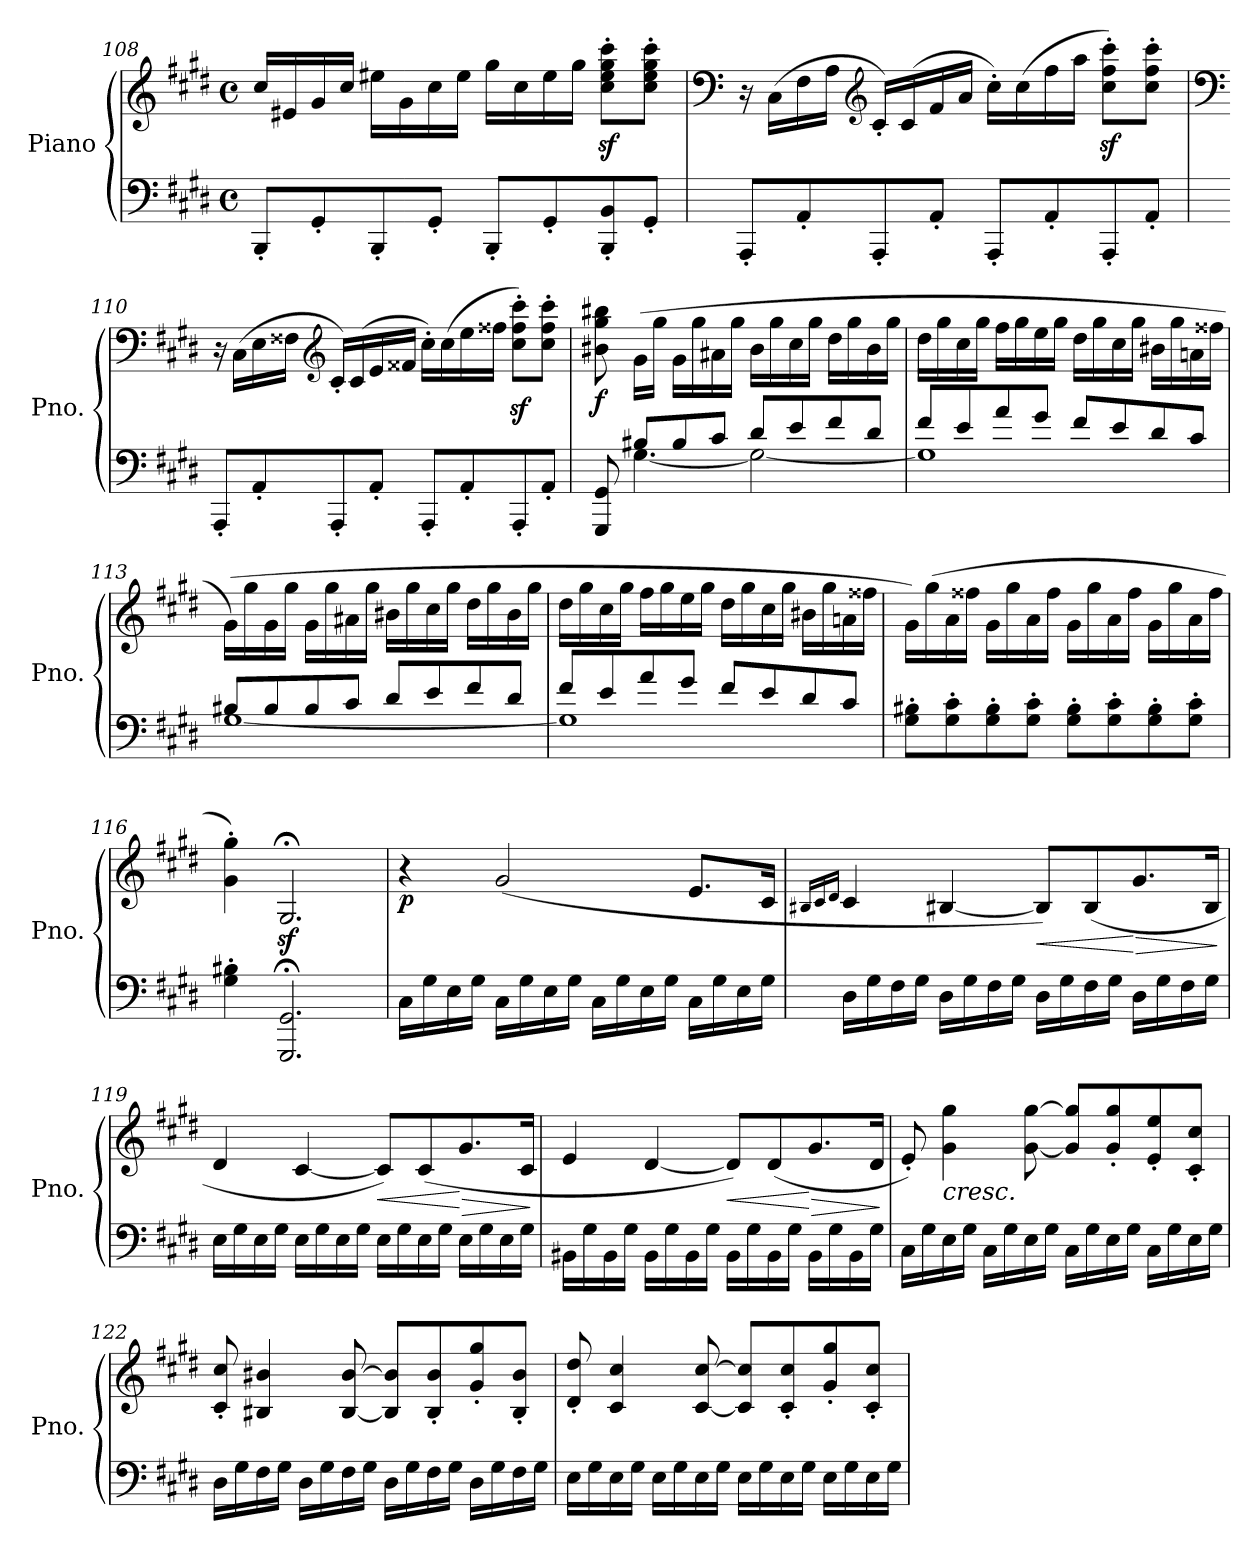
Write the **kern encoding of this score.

**kern	**kern	**dynam
*part1	*part1	*part1
*staff2	*staff1	*staff1/2
*I"Piano	*	*
*I'Pno.	*	*
*clefF4	*clefG2	*
*k[f#c#g#d#]	*k[f#c#g#d#]	*
*M4/4	*M4/4	*
*met(c)	*met(c)	*
=108	=108	=108
8BBB'/L	16cc#/LL	.
.	16e#X/	.
8GG#'/	16g#/	.
.	16cc#/JJ	.
8BBB'/	16ee#X\LL	.
.	16g#\	.
8GG#'/J	16cc#\	.
.	16ee#\JJ	.
8BBB'/L	16gg#\LL	.
.	16cc#\	.
8GG#'/	16ee#\	.
.	16gg#\JJ	.
8BBB/' 8BB/'	8cc#\z<' 8ee#\z<' 8gg#\z<' 8ccc#\z<'L	.
8GG#'/J	8cc#\' 8ee#\' 8gg#\' 8ccc#\'J	.
=109	=109	=109
*	*clefF4	*
8AAA'/L	16r	.
.	(>16C#\LL	.
8AA'/	16F#\	.
.	16A\JJ	.
*	*clefG2	*
8AAA'/	16c#'/LL)	.
.	(>16c#/	.
8AA'/J	16f#/	.
.	16a/JJ	.
8AAA'/L	16cc#'\LL)	.
.	(>16cc#\	.
8AA'/	16ff#\	.
.	16aa\JJ	.
8AAA'/	8cc#\z<' 8ff#\z<' 8ccc#\z<'L)	.
8AA'/J	8cc#\' 8ff#\' 8ccc#\'J	.
!!LO:LB:g=z
=110	=110	=110
*	*clefF4	*
8AAA'/L	16r	.
.	(>16C#\LL	.
8AA'/	16E\	.
.	16F##X\JJ	.
*	*clefG2	*
8AAA'/	16c#'/LL)	.
.	(>16c#/	.
8AA'/J	16e/	.
.	16f##X/JJ	.
8AAA'/L	16cc#'\LL)	.
.	(>16cc#\	.
8AA'/	16ee\	.
.	16ff##X\JJ	.
8AAA'/	8cc#\z<' 8ff##\z<' 8ccc#\z<'L)	.
8AA'/J	8cc#\' 8ff##\' 8ccc#\'J	.
=111	=111	=111
*^	*	*
!	!	!	!LO:DY:b
8GGG#/ 8GG#/	8ryy	8b#X\ 8gg#\ 8bb#X\	f
8B#X/L	[4.G#\	(>16g#\LL	.
.	.	16gg#\JJ	.
8B#/	.	16g#\LL	.
.	.	16gg#\	.
8c#/J	.	16a#X\	.
.	.	16gg#\JJ	.
8d#/L	2G#\_	16b#\LL	.
.	.	16gg#\	.
8e/	.	16cc#\	.
.	.	16gg#\JJ	.
8f#/	.	16dd#\LL	.
.	.	16gg#\	.
8d#/J	.	16b#\	.
.	.	16gg#\JJ	.
=112	=112	=112	=112
8f#/L	1G#]	16dd#\LL	.
.	.	16gg#\	.
8e/	.	16cc#\	.
.	.	16gg#\JJ	.
8a/	.	16ff#\LL	.
.	.	16gg#\	.
8g#/J	.	16ee\	.
.	.	16gg#\JJ	.
8f#/L	.	16dd#\LL	.
.	.	16gg#\	.
8e/	.	16cc#\	.
.	.	16gg#\JJ	.
8d#/	.	16b#X\LL	.
.	.	16gg#\	.
8c#/J	.	16an\	.
.	.	16ff##X\JJ	.
!!LO:LB:g=z
=113	=113	=113	=113
8B#X/L	[1G#	(>16g#\LL)	.
.	.	16gg#\	.
8B#/	.	16g#\	.
.	.	16gg#\JJ	.
8B#/	.	16g#\LL	.
.	.	16gg#\	.
8c#/J	.	16a#X\	.
.	.	16gg#\JJ	.
8d#/L	.	16b#X\LL	.
.	.	16gg#\	.
8e/	.	16cc#\	.
.	.	16gg#\JJ	.
8f#/	.	16dd#\LL	.
.	.	16gg#\	.
8d#/J	.	16b#\	.
.	.	16gg#\JJ	.
=114	=114	=114	=114
8f#/L	1G#]	16dd#\LL	.
.	.	16gg#\	.
8e/	.	16cc#\	.
.	.	16gg#\JJ	.
8a/	.	16ff#\LL	.
.	.	16gg#\	.
8g#/J	.	16ee\	.
.	.	16gg#\JJ	.
8f#/L	.	16dd#\LL	.
.	.	16gg#\	.
8e/	.	16cc#\	.
.	.	16gg#\JJ	.
8d#/	.	16b#X\LL	.
.	.	16gg#\	.
8c#/J	.	16an\	.
.	.	16ff##X\JJ	.
*v	*v	*	*
=115	=115	=115
8G#\' 8B#X\'L	16g#\LL)	.
.	(>16gg#\	.
8G#\' 8c#\'	16a\	.
.	16ff##X\JJ	.
8G#\' 8B#\'	16g#\LL	.
.	16gg#\	.
8G#\' 8c#\'J	16a\	.
.	16ff##\JJ	.
8G#\' 8B#\'L	16g#\LL	.
.	16gg#\	.
8G#\' 8c#\'	16a\	.
.	16ff##\JJ	.
8G#\' 8B#\'	16g#\LL	.
.	16gg#\	.
8G#\' 8c#\'J	16a\	.
.	16ff##\JJ	.
=116	=116	=116
4G#\' 4B#X\'	4g#\' 4gg#\')	.
2.GGG#/;< 2.GG#/;<	2.G#z<;</	.
!!LO:LB:g=z
=117	=117	=117
!	!	!LO:DY:b
16C#\LL	4r	p
16G#\	.	.
16E\	.	.
16G#\JJ	.	.
16C#\LL	(<2g#/	.
16G#\	.	.
16E\	.	.
16G#\JJ	.	.
16C#\LL	.	.
16G#\	.	.
16E\	.	.
16G#\JJ	.	.
16C#\LL	8.e/L	.
16G#\	.	.
16E\	.	.
16G#\JJ	16c#/Jk	.
=118	=118	=118
.	16qB#X/LL	.
.	16qc#/	.
.	16qd#/JJ	.
16D#\LL	4c#/	.
16G#\	.	.
16F#\	.	.
16G#\JJ	.	.
16D#\LL	[4B#X/	.
16G#\	.	.
16F#\	.	.
16G#\JJ	.	.
!	!	!LO:HP:b
16D#\LL	8B#/L])	<
16G#\	.	.
16F#\	(<8B#/	.
16G#\JJ	.	.
!	!	!LO:HP:n=1:b
16D#\LL	8.g#/	[ >
16G#\	.	.
16F#\	.	.
16G#\JJ	16B#/Jk	.
.	.	]
=119	=119	=119
16E\LL	4d#/	.
16G#\	.	.
16E\	.	.
16G#\JJ	.	.
16E\LL	[4c#/	.
16G#\	.	.
16E\	.	.
16G#\JJ	.	.
!	!	!LO:HP:b
16E\LL	8c#/L])	<
16G#\	.	.
16E\	(<8c#/	.
16G#\JJ	.	.
!	!	!LO:HP:n=1:b
16E\LL	8.g#/	[ >
16G#\	.	.
16E\	.	.
16G#\JJ	16c#/Jk	.
.	.	]
!!LO:LB:g=z
=120	=120	=120
16BB#X\LL	4e/	.
16G#\	.	.
16BB#\	.	.
16G#\JJ	.	.
16BB#\LL	[4d#/	.
16G#\	.	.
16BB#\	.	.
16G#\JJ	.	.
!	!	!LO:HP:b
16BB#\LL	8d#/L])	<
16G#\	.	.
16BB#\	(<8d#/	.
16G#\JJ	.	.
!	!	!LO:HP:n=1:b
16BB#\LL	8.g#/	[ >
16G#\	.	.
16BB#\	.	.
16G#\JJ	16d#/Jk	.
.	.	]
=121	=121	=121
16C#\LL	8e'/)	.
16G#\	.	.
!	!LO:TX:b:i:t=cresc.	!
16E\	4g#\ 4gg#\	.
16G#\JJ	.	.
16C#\LL	.	.
16G#\	.	.
16E\	[8g#\ [8gg#\	.
16G#\JJ	.	.
16C#\LL	8g#/] 8gg#/]L	.
16G#\	.	.
16E\	8g#/' 8gg#/'	.
16G#\JJ	.	.
16C#\LL	8e/' 8ee/'	.
16G#\	.	.
16E\	8c#/' 8cc#/'J	.
16G#\JJ	.	.
=122	=122	=122
16D#\LL	8c#/' 8cc#/'	.
16G#\	.	.
16F#\	4B#X/ 4b#X/	.
16G#\JJ	.	.
16D#\LL	.	.
16G#\	.	.
16F#\	[8B#/ [8b#/	.
16G#\JJ	.	.
16D#\LL	8B#/] 8b#/]L	.
16G#\	.	.
16F#\	8B#/' 8b#/'	.
16G#\JJ	.	.
16D#\LL	8g#/' 8gg#/'	.
16G#\	.	.
16F#\	8B#/' 8b#/'J	.
16G#\JJ	.	.
!!LO:PB:g=z
=123	=123	=123
16E\LL	8d#/' 8dd#/'	.
16G#\	.	.
16E\	4c#/ 4cc#/	.
16G#\JJ	.	.
16E\LL	.	.
16G#\	.	.
16E\	[8c#/ [8cc#/	.
16G#\JJ	.	.
16E\LL	8c#/] 8cc#/]L	.
16G#\	.	.
16E\	8c#/' 8cc#/'	.
16G#\JJ	.	.
16E\LL	8g#/' 8gg#/'	.
16G#\	.	.
16E\	8c#/' 8cc#/'J	.
16G#\JJ	.	.
=	=	=
*-	*-	*-
